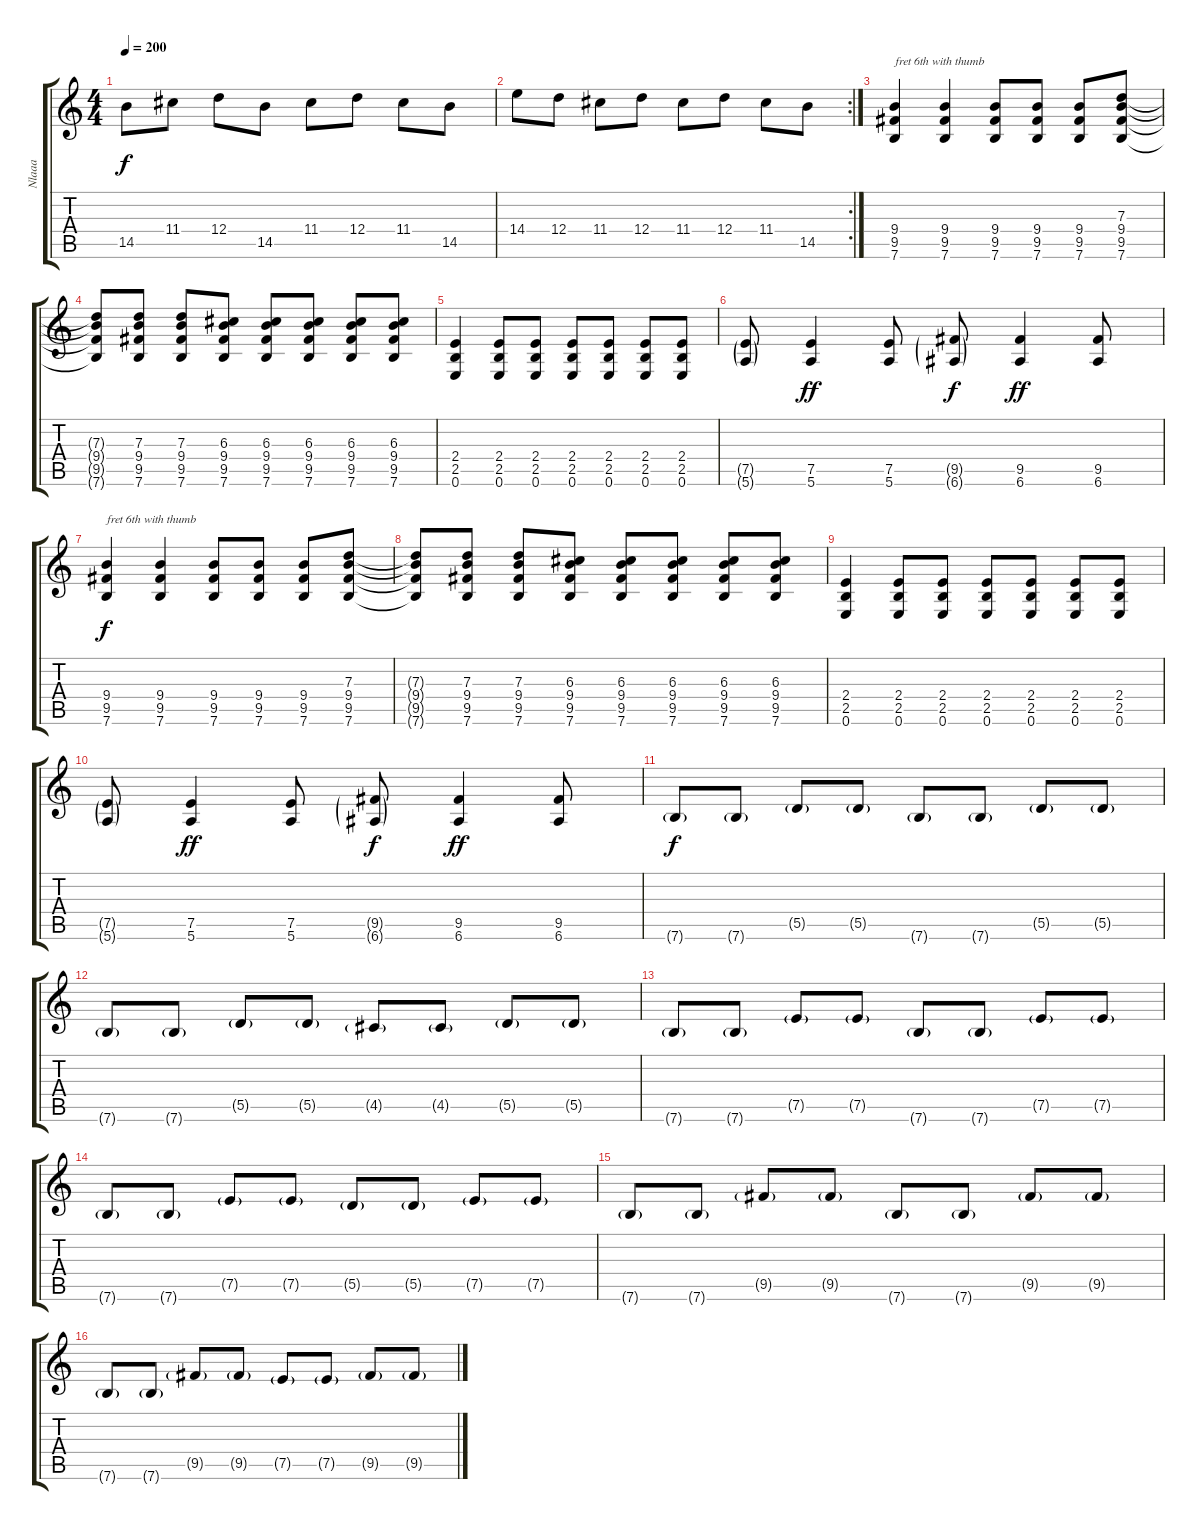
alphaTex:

\track ("Nlaaa" "Nlaaa") {instrument overdrivenguitar}
\staff {score tabs}
\tuning (E4 B3 G3 D3 A2 E2) {hide}
\ts (4 4)
\tempo 200
\clef g2
\ks c
14.5.8{dy f} 11.4.8 12.4.8 14.5.8 11.4.8 12.4.8 11.4.8 14.5.8 |
\rc 2
14.4.8 12.4.8 11.4.8 12.4.8 11.4.8 12.4.8 11.4.8 14.5.8 |
(9.4 9.5 7.6).4{txt "fret 6th with thumb"} (9.4 9.5 7.6).4 (9.4 9.5 7.6).8 (9.4 9.5 7.6).8 (9.4 9.5 7.6).8 (7.3 9.4 9.5 7.6).8 |
(7.3{t} 9.4{t} 9.5{t} 7.6{t}).8 (7.3 9.4 9.5 7.6).8 (7.3 9.4 9.5 7.6).8 (6.3 9.4 9.5 7.6).8 (6.3 9.4 9.5 7.6).8 (6.3 9.4 9.5 7.6).8 (6.3 9.4 9.5 7.6).8 (6.3 9.4 9.5 7.6).8 |
(2.4 2.5 0.6).4 (2.4 2.5 0.6).8 (2.4 2.5 0.6).8 (2.4 2.5 0.6).8 (2.4 2.5 0.6).8 (2.4 2.5 0.6).8 (2.4 2.5 0.6).8 |
(7.5{g} 5.6{g}).8 (7.5 5.6).4{dy ff} (7.5 5.6).8 (9.5{g} 6.6{g}).8{dy f} (9.5 6.6).4{dy ff} (9.5 6.6).8 |
(9.4 9.5 7.6).4{txt "fret 6th with thumb" dy f} (9.4 9.5 7.6).4 (9.4 9.5 7.6).8 (9.4 9.5 7.6).8 (9.4 9.5 7.6).8 (7.3 9.4 9.5 7.6).8 |
(7.3{t} 9.4{t} 9.5{t} 7.6{t}).8 (7.3 9.4 9.5 7.6).8 (7.3 9.4 9.5 7.6).8 (6.3 9.4 9.5 7.6).8 (6.3 9.4 9.5 7.6).8 (6.3 9.4 9.5 7.6).8 (6.3 9.4 9.5 7.6).8 (6.3 9.4 9.5 7.6).8 |
(2.4 2.5 0.6).4 (2.4 2.5 0.6).8 (2.4 2.5 0.6).8 (2.4 2.5 0.6).8 (2.4 2.5 0.6).8 (2.4 2.5 0.6).8 (2.4 2.5 0.6).8 |
(7.5{g} 5.6{g}).8 (7.5 5.6).4{dy ff} (7.5 5.6).8 (9.5{g} 6.6{g}).8{dy f} (9.5 6.6).4{dy ff} (9.5 6.6).8 |
7.6{g}.8{dy f} 7.6{g}.8 5.5{g}.8 5.5{g}.8 7.6{g}.8 7.6{g}.8 5.5{g}.8 5.5{g}.8 |
7.6{g}.8 7.6{g}.8 5.5{g}.8 5.5{g}.8 4.5{g}.8 4.5{g}.8 5.5{g}.8 5.5{g}.8 |
7.6{g}.8 7.6{g}.8 7.5{g}.8 7.5{g}.8 7.6{g}.8 7.6{g}.8 7.5{g}.8 7.5{g}.8 |
7.6{g}.8 7.6{g}.8 7.5{g}.8 7.5{g}.8 5.5{g}.8 5.5{g}.8 7.5{g}.8 7.5{g}.8 |
7.6{g}.8 7.6{g}.8 9.5{g}.8 9.5{g}.8 7.6{g}.8 7.6{g}.8 9.5{g}.8 9.5{g}.8 |
7.6{g}.8 7.6{g}.8 9.5{g}.8 9.5{g}.8 7.5{g}.8 7.5{g}.8 9.5{g}.8 9.5{g}.8
